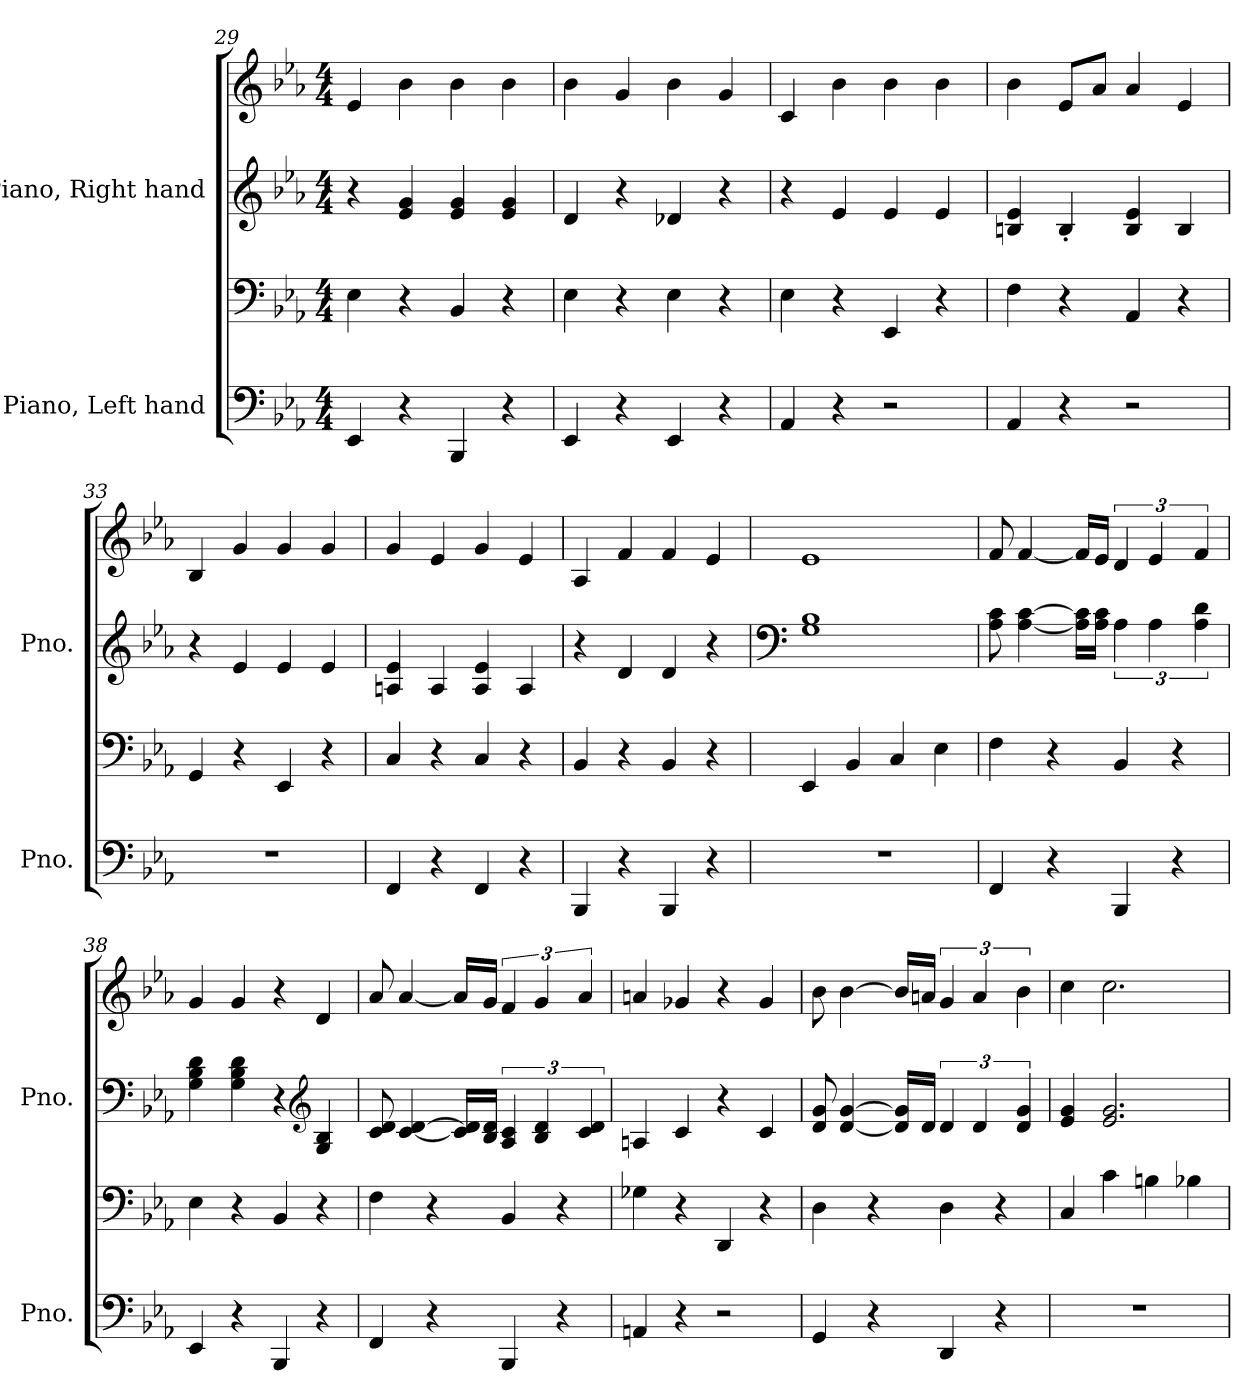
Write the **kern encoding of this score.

**kern	**kern	**kern	**kern
*part2	*part2	*part1	*part1
*staff4	*staff3	*staff2	*staff1
*I"Piano, Left hand	*	*I"Piano, Right hand	*
*I'Pno.	*	*I'Pno.	*
*clefF4	*clefF4	*clefG2	*clefG2
*k[b-e-a-]	*k[b-e-a-]	*k[b-e-a-]	*k[b-e-a-]
*M4/4	*M4/4	*M4/4	*M4/4
=29	=29	=29	=29
4EE-/	4E-\	4r	4e-/
4r	4r	4e-/ 4g/	4b-\
4BBB-/	4BB-/	4e-/ 4g/	4b-\
4r	4r	4e-/ 4g/	4b-\
=30	=30	=30	=30
4EE-/	4E-\	4d/	4b-\
4r	4r	4r	4g/
4EE-/	4E-\	4d-X/	4b-\
4r	4r	4r	4g/
!!LO:LB:g=z
=31	=31	=31	=31
4AA-/	4E-\	4r	4c/
4r	4r	4e-/	4b-\
2r	4EE-/	4e-/	4b-\
.	4r	4e-/	4b-\
=32	=32	=32	=32
4AA-/	4F\	4Bn/ 4e-/	4b-\
4r	4r	4B'/	8e-/L
.	.	.	8a-/J
2r	4AA-/	4B/ 4e-/	4a-/
.	4r	4B/	4e-/
=33	=33	=33	=33
1r	4GG/	4r	4B-/
.	4r	4e-/	4g/
.	4EE-/	4e-/	4g/
.	4r	4e-/	4g/
=34	=34	=34	=34
4FF/	4C/	4An/ 4e-/	4g/
4r	4r	4A/	4e-/
4FF/	4C/	4A/ 4e-/	4g/
4r	4r	4A/	4e-/
=35	=35	=35	=35
4BBB-/	4BB-/	4r	4A-/
4r	4r	4d/	4f/
4BBB-/	4BB-/	4d/	4f/
4r	4r	4r	4e-/
=36	=36	=36	=36
*	*	*clefF4	*
1r	4EE-/	1G 1B-	1e-
.	4BB-/	.	.
.	4C/	.	.
.	4E-\	.	.
!!LO:PB:g=z
=37	=37	=37	=37
4FF/	4F\	8A-\ 8c\	8f/
.	.	[4A-\ [4c\	[4f/
4r	4r	.	.
.	.	16A-\] 16c\]LL	16f/LL]
.	.	16A-\ 16c\JJ	16e-/JJ
4BBB-/	4BB-/	6A-\	6d/
.	.	6A-\	6e-/
4r	4r	.	.
.	.	6A-\ 6d\	6f/
=38	=38	=38	=38
4EE-/	4E-\	4G\ 4B-\ 4d\	4g/
4r	4r	4G\ 4B-\ 4d\	4g/
4BBB-/	4BB-/	4r	4r
*	*	*clefG2	*
4r	4r	4G/ 4B-/	4d/
=39	=39	=39	=39
4FF/	4F\	8c/ 8d/	8a-/
.	.	[4c/ [4d/	[4a-/
4r	4r	.	.
.	.	16c/] 16d/]LL	16a-/LL]
.	.	16B-/ 16d/JJ	16g/JJ
4BBB-/	4BB-/	6A-/ 6c/	6f/
.	.	6B-/ 6d/	6g/
4r	4r	.	.
.	.	6c/ 6d/	6a-/
=40	=40	=40	=40
4AAn/	4G-X\	4An/	4an/
4r	4r	4c/	4g-X/
2r	4DD/	4r	4r
.	4r	4c/	4g-/
!!LO:LB:g=z
=41	=41	=41	=41
4GG/	4D\	8d/ 8g/	8b-\
.	.	[4d/ [4g/	[4b-\
4r	4r	.	.
.	.	16d/] 16g/]LL	16b-/LL]
.	.	16d/JJ	16an/JJ
4DD/	4D\	6d/	6g/
.	.	6d/	6a/
4r	4r	.	.
.	.	6d/ 6g/	6b-\
=42	=42	=42	=42
1r	4C/	4e-/ 4g/	4cc\
.	4c\	2.e-/ 2.g/	2.cc\
.	4Bn\	.	.
.	4B-X\	.	.
=	=	=	=
*-	*-	*-	*-
